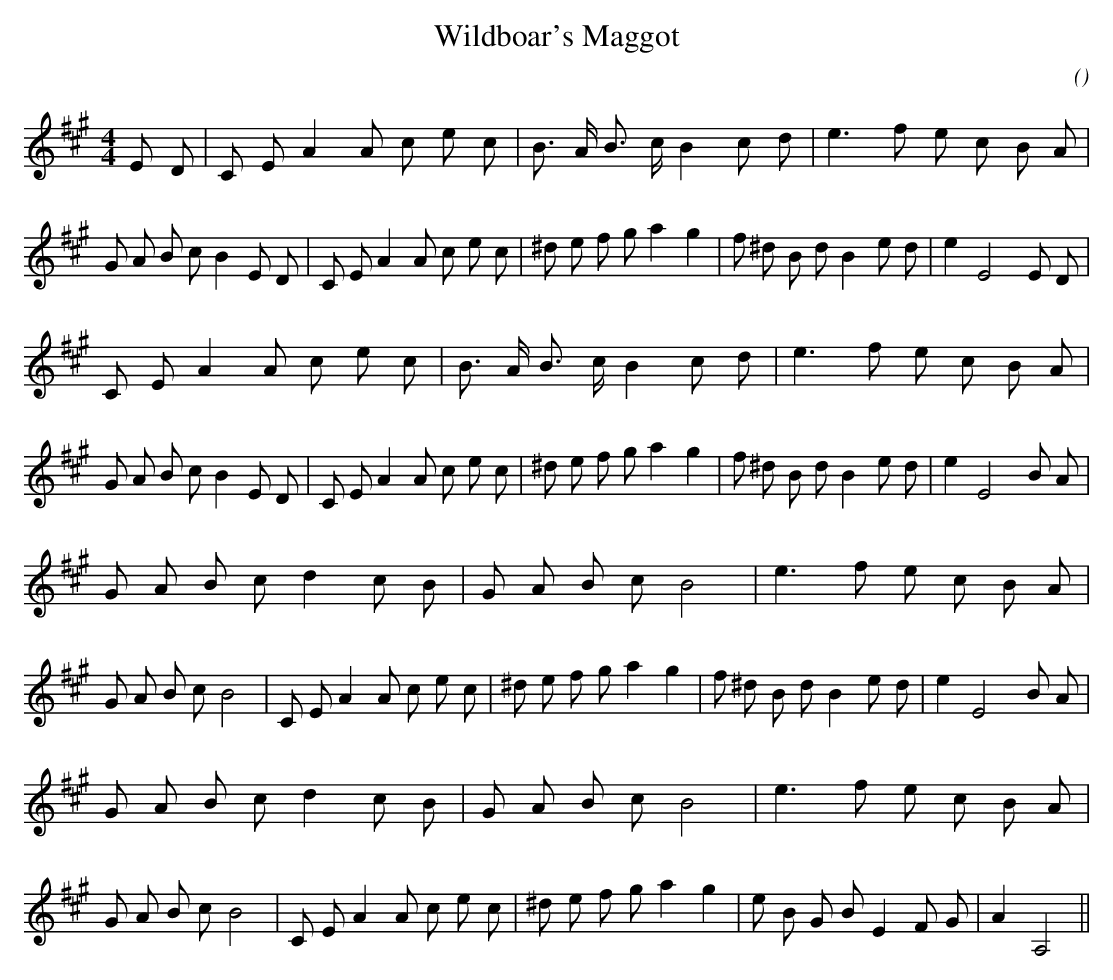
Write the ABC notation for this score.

X:1
T: Wildboar's Maggot
C:
O:
M:4/4
K:A
K:A
M:4/4
L:1/16
E2 D2 |C2 E2 A4A2 c2 e2 c2 |B3 A B3 c B4 c2 d2 |e6 f2 e2 c2 B2 A2 |G2 A2 B2 c2 B4 E2 D2 |C2 E2 A4A2 c2 e2 c2 |^d2 e2 f2 g2 a4 g4 |f2 ^d2 B2 d2 B4 e2 d2 |e4 E8 E2 D2 |
C2 E2 A4A2 c2 e2 c2 |B3 A B3 c B4 c2 d2 |e6 f2 e2 c2 B2 A2 |G2 A2 B2 c2 B4 E2 D2 |C2 E2 A4A2 c2 e2 c2 |^d2 e2 f2 g2 a4 g4 |f2 ^d2 B2 d2 B4 e2 d2 |e4 E8 B2 A2 |
G2 A2 B2 c2 d4 c2 B2 |G2 A2 B2 c2 B8 |e6 f2 e2 c2 B2 A2 |G2 A2 B2 c2 B8 |C2 E2 A4A2 c2 e2 c2 |^d2 e2 f2 g2 a4 g4 |f2 ^d2 B2 d2 B4 e2 d2 |e4 E8 B2 A2 |
G2 A2 B2 c2 d4 c2 B2 |G2 A2 B2 c2 B8 |e6 f2 e2 c2 B2 A2 |G2 A2 B2 c2 B8 |C2 E2 A4A2 c2 e2 c2 |^d2 e2 f2 g2 a4 g4 |e2 B2 G2 B2 E4 F2 G2 |A4 A,8 ||
